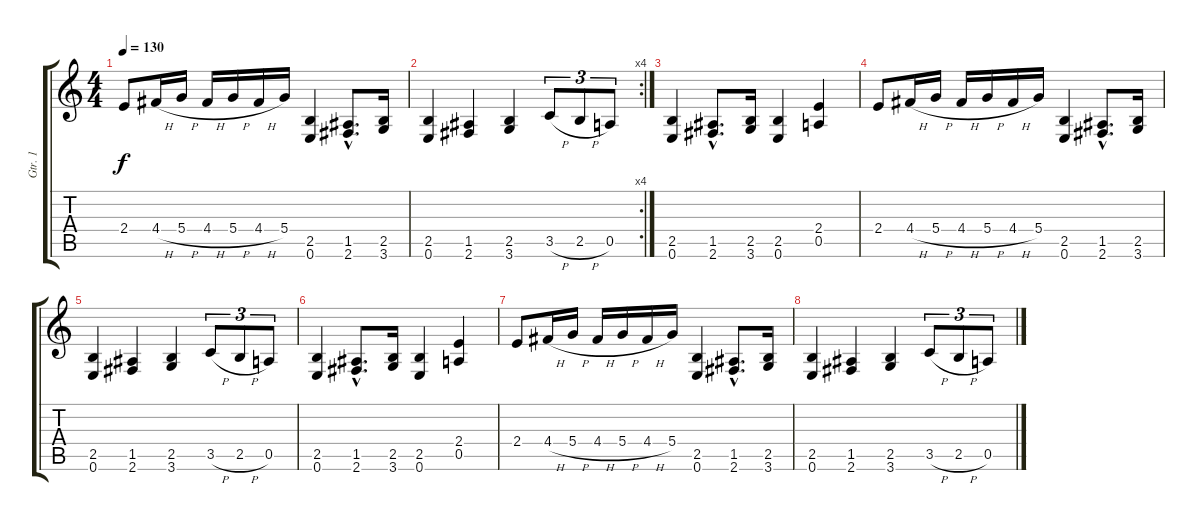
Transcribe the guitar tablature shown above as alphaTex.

\track ("Gtr. 1" "Gtr. 1") {instrument overdrivenguitar}
\staff {score tabs}
\tuning (E4 B3 G3 D3 A2 E2) {hide}
\ts (4 4)
\tempo 130
\clef g2
\ks c
2.4.8{dy f} 4.4{h}.16 5.4{h}.16 4.4{h}.16 5.4{h}.16 4.4{h}.16 5.4.16 (2.5 0.6).4 (1.5{hac} 2.6{hac}).8{d} (2.5 3.6).16 |
\rc 4
(2.5 0.6).4 (1.5 2.6).4 (2.5 3.6).4 3.5{h}.8{tu (3 2)} 2.5{h}.8{tu (3 2)} 0.5.8{tu (3 2)} |
(2.5 0.6).4 (1.5{hac} 2.6{hac}).8{d} (2.5 3.6).16 (2.5 0.6).4 (2.4 0.5).4 |
2.4.8 4.4{h}.16 5.4{h}.16 4.4{h}.16 5.4{h}.16 4.4{h}.16 5.4.16 (2.5 0.6).4 (1.5{hac} 2.6{hac}).8{d} (2.5 3.6).16 |
(2.5 0.6).4 (1.5 2.6).4 (2.5 3.6).4 3.5{h}.8{tu (3 2)} 2.5{h}.8{tu (3 2)} 0.5.8{tu (3 2)} |
(2.5 0.6).4 (1.5{hac} 2.6{hac}).8{d} (2.5 3.6).16 (2.5 0.6).4 (2.4 0.5).4 |
2.4.8 4.4{h}.16 5.4{h}.16 4.4{h}.16 5.4{h}.16 4.4{h}.16 5.4.16 (2.5 0.6).4 (1.5{hac} 2.6{hac}).8{d} (2.5 3.6).16 |
(2.5 0.6).4 (1.5 2.6).4 (2.5 3.6).4 3.5{h}.8{tu (3 2)} 2.5{h}.8{tu (3 2)} 0.5.8{tu (3 2)}
